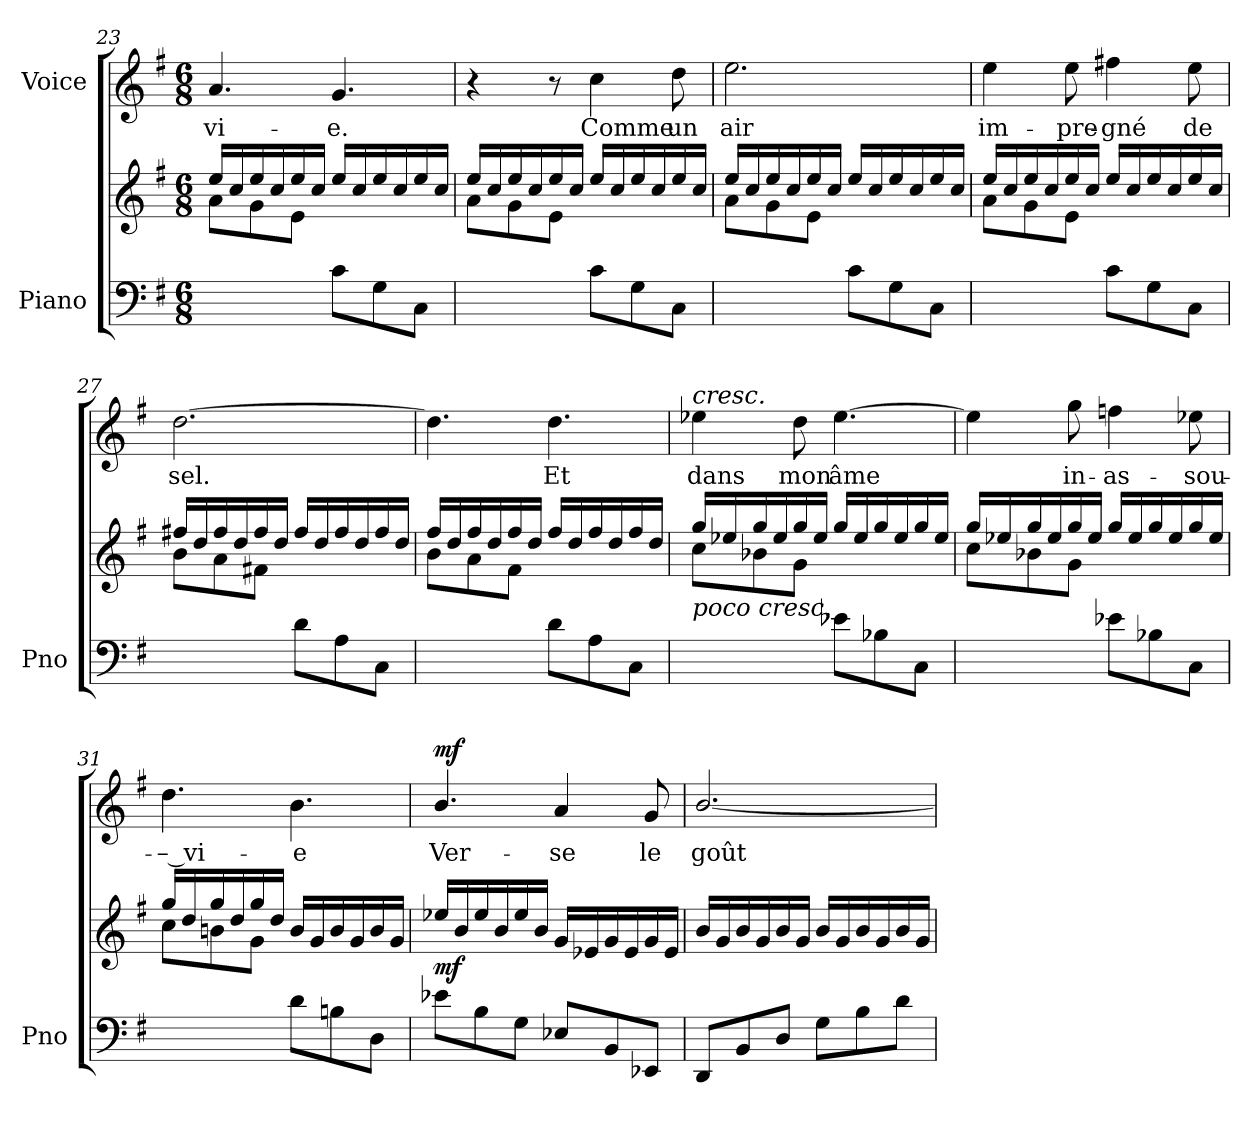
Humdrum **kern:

**kern	**kern	**dynam	**kern	**text	**dynam
*part2	*part2	*part2	*part1	*part1	*part1
*staff3	*staff2	*staff2/3	*staff1	*staff1	*staff1
*I"Piano	*	*	*I"Voice	*	*
*I'Pno	*	*	*	*	*
*clefF4	*clefG2	*	*clefG2	*	*
*k[f#]	*k[f#]	*	*k[f#]	*	*
*M6/8	*M6/8	*	*M6/8	*	*
=23	=23	=23	=23	=23	=23
*	*^	*	*	*	*
4.ryy	16ee/LL	(<8a\L	.	4.a/	vi-	.
.	16cc/	.	.	.	.	.
.	16ee/	8g\	.	.	.	.
.	16cc/	.	.	.	.	.
.	16ee/	8e\J	.	.	.	.
.	16cc/JJ	.	.	.	.	.
8c\L	16ee/LL	4.ryy	.	4.g/	-e.	.
.	16cc/	.	.	.	.	.
8G\	16ee/	.	.	.	.	.
.	16cc/	.	.	.	.	.
8C\J)	16ee/	.	.	.	.	.
.	16cc/JJ	.	.	.	.	.
=24	=24	=24	=24	=24	=24	=24
4.ryy	16ee/LL	(<8a\L	.	4r	.	.
.	16cc/	.	.	.	.	.
.	16ee/	8g\	.	.	.	.
.	16cc/	.	.	.	.	.
.	16ee/	8e\J	.	8r	.	.
.	16cc/JJ	.	.	.	.	.
8c\L	16ee/LL	4.ryy	.	4cc\	Comme	.
.	16cc/	.	.	.	.	.
8G\	16ee/	.	.	.	.	.
.	16cc/	.	.	.	.	.
8C\J)	16ee/	.	.	8dd\	un	.
.	16cc/JJ	.	.	.	.	.
=25	=25	=25	=25	=25	=25	=25
4.ryy	16ee/LL	(<8a\L	.	2.ee\	air	.
.	16cc/	.	.	.	.	.
.	16ee/	8g\	.	.	.	.
.	16cc/	.	.	.	.	.
.	16ee/	8e\J	.	.	.	.
.	16cc/JJ	.	.	.	.	.
8c\L	16ee/LL	4.ryy	.	.	.	.
.	16cc/	.	.	.	.	.
8G\	16ee/	.	.	.	.	.
.	16cc/	.	.	.	.	.
8C\J)	16ee/	.	.	.	.	.
.	16cc/JJ	.	.	.	.	.
=26	=26	=26	=26	=26	=26	=26
4.ryy	16ee/LL	(<8a\L	.	4ee\	im-	.
.	16cc/	.	.	.	.	.
.	16ee/	8g\	.	.	.	.
.	16cc/	.	.	.	.	.
.	16ee/	8e\J	.	8ee\	-pre-	.
.	16cc/JJ	.	.	.	.	.
8c\L	16ee/LL	4.ryy	.	4ff#X\	-gné	.
.	16cc/	.	.	.	.	.
8G\	16ee/	.	.	.	.	.
.	16cc/	.	.	.	.	.
8C\J)	16ee/	.	.	8ee\	de	.
.	16cc/JJ	.	.	.	.	.
=27	=27	=27	=27	=27	=27	=27
4.ryy	16ff#X/LL	(<8b\L	.	[2.dd\	sel.	.
.	16dd/	.	.	.	.	.
.	16ff#/	8a\	.	.	.	.
.	16dd/	.	.	.	.	.
.	16ff#/	8f#X\J	.	.	.	.
.	16dd/JJ	.	.	.	.	.
8d\L	16ff#/LL	4.ryy	.	.	.	.
.	16dd/	.	.	.	.	.
8A\	16ff#/	.	.	.	.	.
.	16dd/	.	.	.	.	.
8C\J)	16ff#/	.	.	.	.	.
.	16dd/JJ	.	.	.	.	.
=28	=28	=28	=28	=28	=28	=28
4.ryy	16ff#/LL	(<8b\L	.	4.dd\]	.	.
.	16dd/	.	.	.	.	.
.	16ff#/	8a\	.	.	.	.
.	16dd/	.	.	.	.	.
.	16ff#/	8f#\J	.	.	.	.
.	16dd/JJ	.	.	.	.	.
8d\L	16ff#/LL	4.ryy	.	4.dd\	Et	.
.	16dd/	.	.	.	.	.
8A\	16ff#/	.	.	.	.	.
.	16dd/	.	.	.	.	.
8C\J)	16ff#/	.	.	.	.	.
.	16dd/JJ	.	.	.	.	.
=29	=29	=29	=29	=29	=29	=29
!	!	!	!	!LO:TX:a:i:t=cresc.	!	!
!	!LO:TX:b:i:t=poco  cresc.	!	!	!	!	!
4.ryy	16gg/LL	(<8cc\L	.	4ee-X\	dans	.
.	16ee-X/	.	.	.	.	.
.	16gg/	8b-X\	.	.	.	.
.	16ee-/	.	.	.	.	.
.	16gg/	8g\J	.	8dd\	mon	.
.	16ee-/JJ	.	.	.	.	.
8e-X\L	16gg/LL	4.ryy	.	[4.ee-\	âme	.
.	16ee-/	.	.	.	.	.
8B-X\	16gg/	.	.	.	.	.
.	16ee-/	.	.	.	.	.
8C\J)	16gg/	.	.	.	.	.
.	16ee-/JJ	.	.	.	.	.
=30	=30	=30	=30	=30	=30	=30
4.ryy	16gg/LL	(<8cc\L	.	4ee-\]	.	.
.	16ee-X/	.	.	.	.	.
.	16gg/	8b-X\	.	.	.	.
.	16ee-/	.	.	.	.	.
.	16gg/	8g\J	.	8gg\	in-	.
.	16ee-/JJ	.	.	.	.	.
8e-X\L	16gg/LL	4.ryy	.	4ffn\	-as-	.
.	16ee-/	.	.	.	.	.
8B-X\	16gg/	.	.	.	.	.
.	16ee-/	.	.	.	.	.
8C\J)	16gg/	.	.	8ee-X\	-sou-	.
.	16ee-/JJ	.	.	.	.	.
=31	=31	=31	=31	=31	=31	=31
4.ryy	16gg/LL	(<8cc\L	.	4.dd\	-– vi-	.
.	16dd/	.	.	.	.	.
.	16gg/	8bn\	.	.	.	.
.	16dd/	.	.	.	.	.
.	16gg/	8g\J	.	.	.	.
.	16dd/JJ	.	.	.	.	.
8d\L	16b/LL	4.ryy	.	4.b\	-e	.
.	16g/	.	.	.	.	.
8Bn\	16b/	.	.	.	.	.
.	16g/	.	.	.	.	.
8D\J)	16b/	.	.	.	.	.
.	16g/JJ	.	.	.	.	.
*	*v	*v	*	*	*	*
=32	=32	=32	=32	=32	=32
!	!	!LO:DY:b	!	!	!LO:DY:a
8e-X\L	16ee-X/LL	mf	4.b/	Ver-	mf
.	16b/	.	.	.	.
8B\	16ee-/	.	.	.	.
.	16b/	.	.	.	.
8G\J	16ee-/	.	.	.	.
.	16b/JJ	.	.	.	.
8E-X/L	16g/LL	.	4a/	-se	.
.	16e-X/	.	.	.	.
8BB/	16g/	.	.	.	.
.	16e-/	.	.	.	.
8EE-X/J	16g/	.	8g/	le	.
.	16e-/JJ	.	.	.	.
=33	=33	=33	=33	=33	=33
8DD/L	16b/LL	.	[<2.b/	goût	.
.	16g/	.	.	.	.
8BB/	16b/	.	.	.	.
.	16g/	.	.	.	.
8D/J	16b/	.	.	.	.
.	16g/JJ	.	.	.	.
8G\L	16b/LL	.	.	.	.
.	16g/	.	.	.	.
8B\	16b/	.	.	.	.
.	16g/	.	.	.	.
8d\J	16b/	.	.	.	.
.	16g/JJ	.	.	.	.
=	=	=	=	=	=
*-	*-	*-	*-	*-	*-
